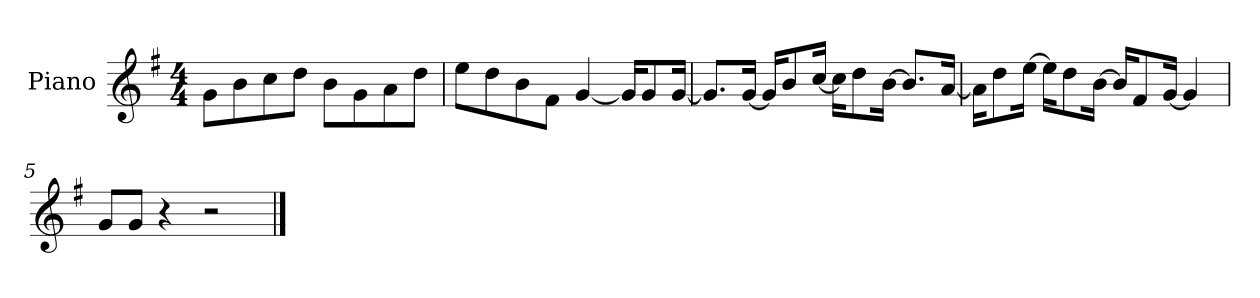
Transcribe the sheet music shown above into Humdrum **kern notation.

**kern
*part1
*staff1
*I"Piano
*I'P-no
*clefG2
*k[f#]
*M4/4
*MM90
=1
8g\L
8b\
8cc\
8dd\J
8b\L
8g\
8a\
8dd\J
=2
8ee\L
8dd\
8b\
8f#\J
[4g/
16g/KL]
8g/
[16g/Jk
=3
8.g/L]
[16g/Jk
16g/KL]
8b/
[16cc/Jk
16cc\KL]
8dd\
[16b\Jk
8.b/L]
[16a/Jk
=4
16a\KL]
8dd\
[16ee\Jk
16ee\KL]
8dd\
[16b\Jk
16b/KL]
8f#/
[16g/Jk
4g/]
!!LO:LB:g=z
=5
8g/L
8g/J
4r
2r
==
*-
